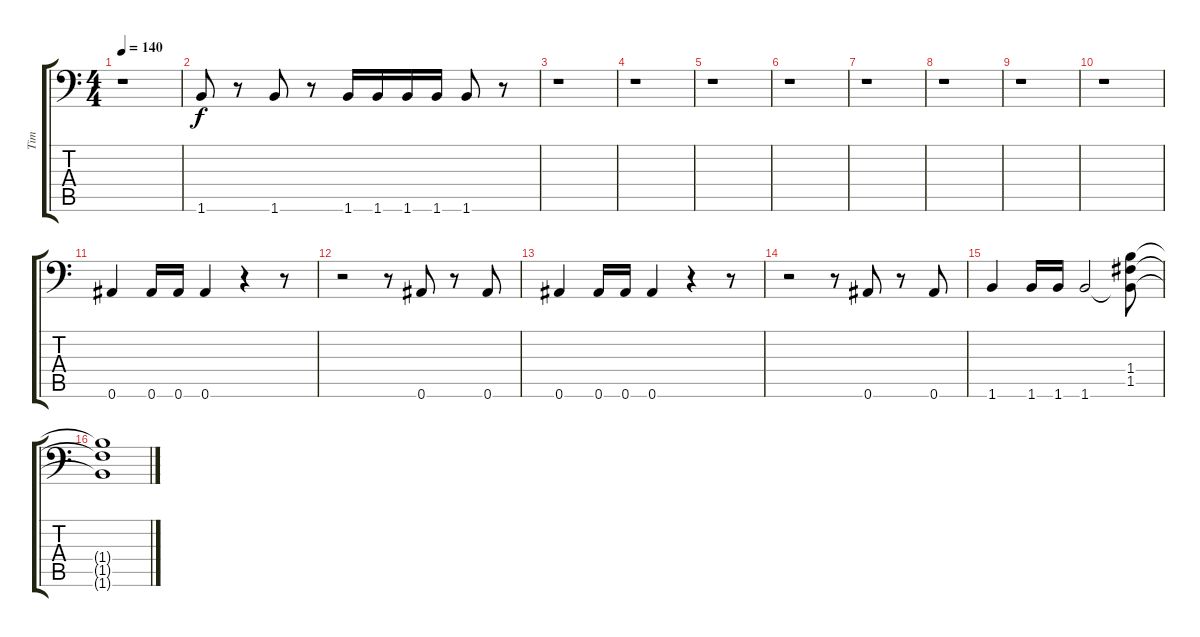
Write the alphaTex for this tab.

\track ("Tim" "Tim") {instrument electricbasspick}
\staff {score tabs}
\tuning (C4 G3 Eb3 Bb2 F2 Bb1) {hide}
\ts (4 4)
\tempo 140
\clef f4
\ks c
r.1{dy f} |
1.6.8 r.8 1.6.8 r.8 1.6.16 1.6.16 1.6.16 1.6.16 1.6.8 r.8 |
r.1 |
r.1 |
r.1 |
r.1 |
r.1 |
r.1 |
r.1 |
r.1 |
0.6.4 0.6.16 0.6.16 0.6.4 r.4 r.8 |
r.2 r.8 0.6.8 r.8 0.6.8 |
0.6.4 0.6.16 0.6.16 0.6.4 r.4 r.8 |
r.2 r.8 0.6.8 r.8 0.6.8 |
1.6.4 1.6.16 1.6.16 1.6.2 (1.4 1.5 1.6{t}).8 |
(1.4{t} 1.5{t} 1.6{t}).1
